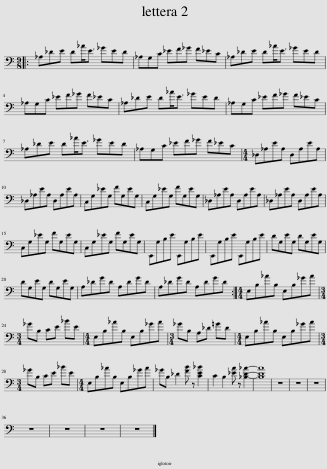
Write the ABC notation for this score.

X:1
L:1/8
M:9/8
I:linebreak $
K:C
V:1 bass transpose=-12
V:1
|: _A,_DE D_A<E _GED | _A,G,C _EF_G F_EC | _A,_DE D_A<E _GED |$ _A,G,C _EF_G F_EC | _A,_DE D_A<E _GED | %5
 _A,G,C _EF_G F_EC |$ _A,_DE D_A<E _GED | _A,G,C _EF_G F_EC |[M:4/4] _D,_A,EA, D,A,EA, |$ _D,_A,EA, D,A,EA, | %10
 C,G,_EG, FG,EG, | C,G,_EG, FG,EG, | _D,_A,EA, D,A,EA, | _D,_A,EA, D,A,EA, |$ C,G,_EG, FG,EG, | %15
 C,G,_EG, FG,EG, | E,,G,B,E E,,G,B,E | E,,G,B,E E,,G,B,E | DG,EG, DG,EG, |$ DG,EG, DG,EG, | %20
 A,_DGD A,DGD | A,_DGD A,DGD :|[M:4/4] E,B,_AB, E,B,_GA |$[M:3/4] _GB, CE _BE |[M:4/4] E,B,_AB, E,B,_GA | %25
[M:3/4] _GB, A,_D =GD |[M:4/4] E,B,_AB, E,B,_GA |$[M:3/4] _GB, CE _BE |[M:4/4] E,B,_AB, E,B,_GA | _GB, _D2 [FB] z [CE_B]2 | %30
 C2 B,2 [_EA] z [_B,D_A]2- | [B,DA]8 | z8 | z8 | z8 |$ %35
 z8 | z8 | z8 | z8 |] %39
